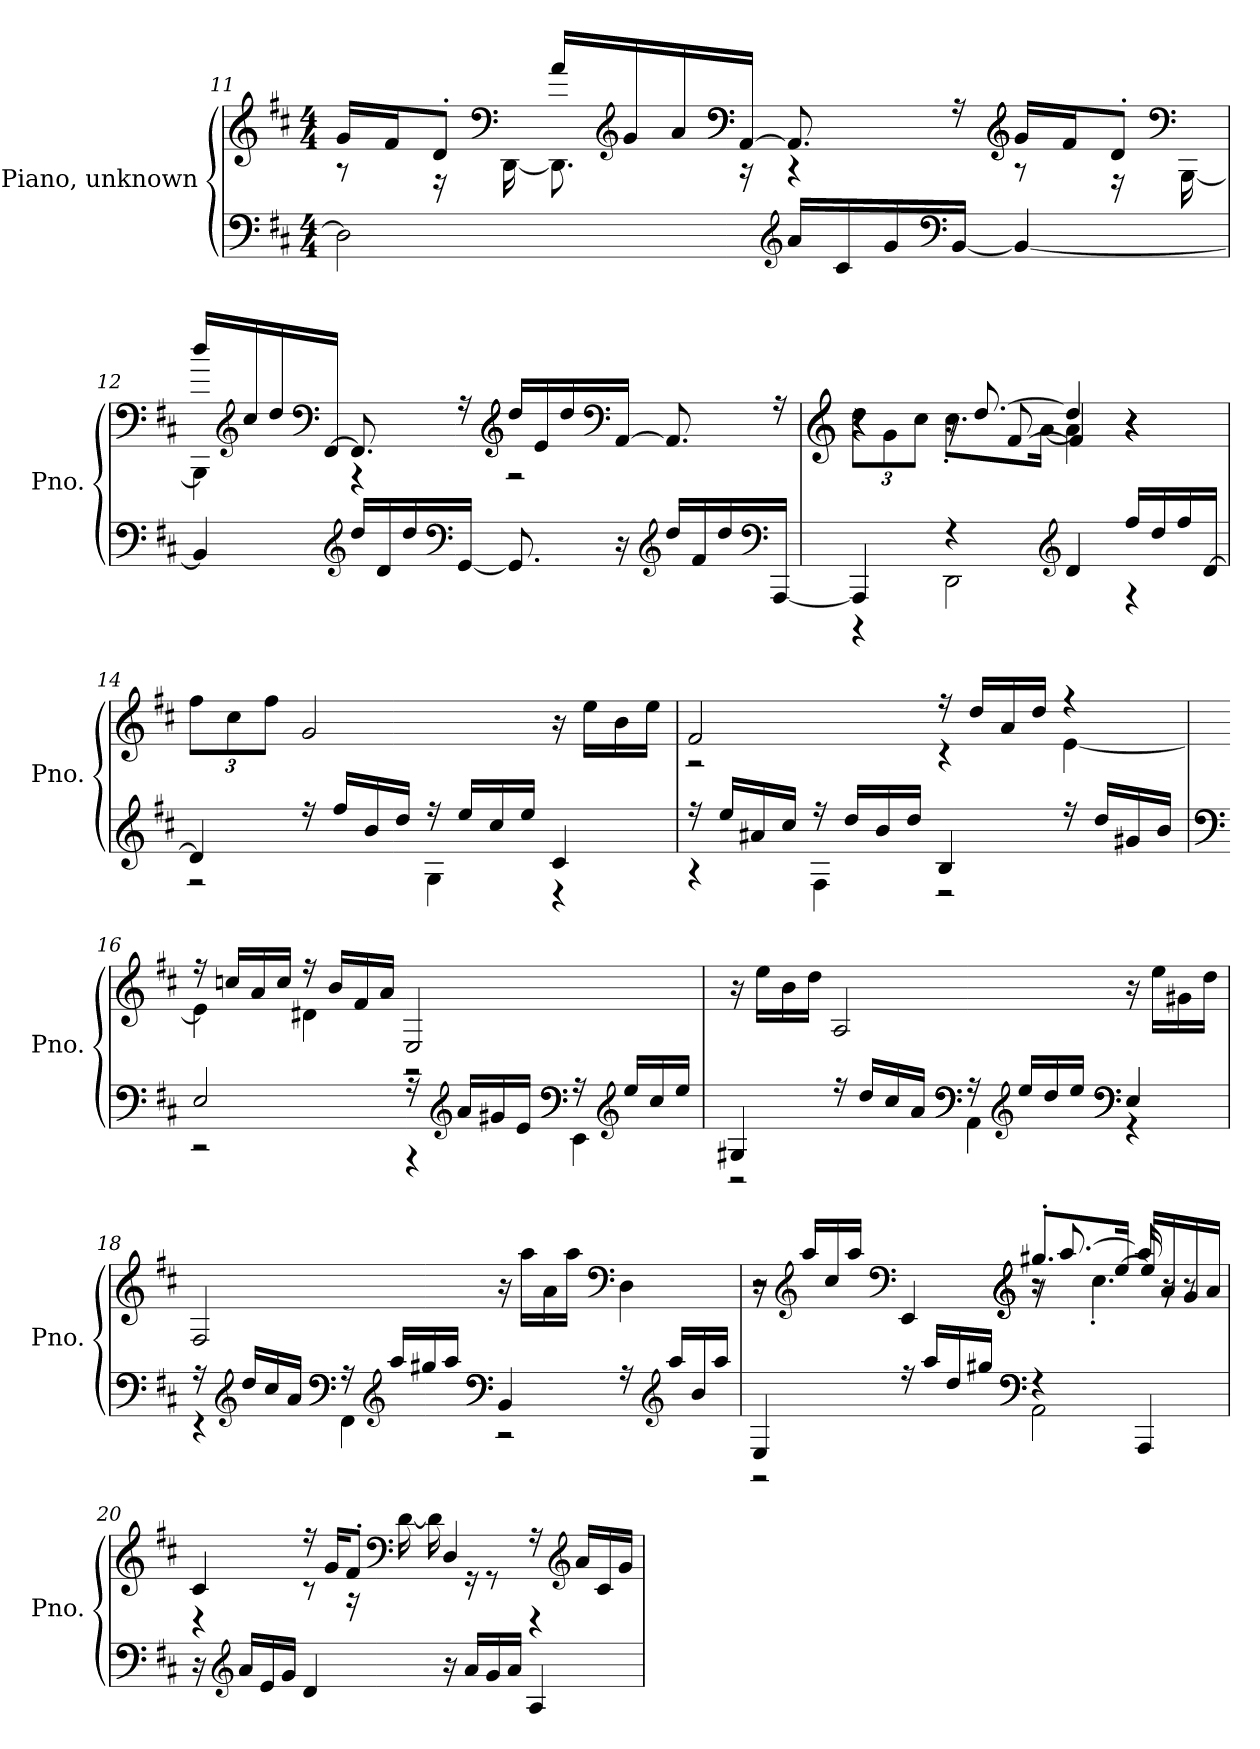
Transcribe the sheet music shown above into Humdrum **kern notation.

**kern	**kern
*part1	*part1
*staff2	*staff1
*I"Piano, unknown	*
*I'Pno.	*
!!LO:LB:g=z
*clefF4	*clefG2
*k[f#c#]	*k[f#c#]
*M4/4	*M4/4
=11	=11
*	*^
2D\]	16g/LL	8r
.	16f#/J	.
.	8d'/J	16r
*	*clefF4	*
.	.	[16DD\
.	16a/LL	8.DD\]
*	*clefG2	*
.	16g/	.
.	16a/	.
*	*clefF4	*
.	[16AA/JJ	16r
*clefG2	*	*
16a/LL	8.AA/]	4r
16c#/	.	.
16g/	.	.
*clefF4	*	*
[16BB/JJ	16r	.
*	*clefG2	*
4BB/_	16g/LL	8r
.	16f#/J	.
.	8d'/J	16r
*	*clefF4	*
.	.	[16BBB\
!!LO:LB:g=z	!!
=12	=12	=12
4BB/]	16dd/LL	4BBB\]
*	*clefG2	*
.	16cc#/	.
.	16dd/	.
*	*clefF4	*
.	[16FF#/JJ	.
*clefG2	*	*
16dd/LL	8.FF#/]	4r
16d/	.	.
16dd/	.	.
*clefF4	*	*
[16GG/JJ	16r	.
*	*clefG2	*
8.GG/]	16dd/LL	2r
.	16e/	.
.	16dd/	.
*	*clefF4	*
16r	[16AA/JJ	.
*clefG2	*	*
16dd/LL	8.AA/]	.
16f#/	.	.
16dd/	.	.
*clefF4	*	*
[16AAA/JJ	16r	.
*	*v	*v
=13	=13
*	*clefG2
*^	*^
*	*	*	*Xbrackettup
*	*	*	*^
4AAA/]	4r	4r	12dd\L	4r
.	.	.	12g\	.
.	.	.	12cc#\J	.
4r	2DD\	16r	8.cc#'\L	8r
.	.	[8.dd/	.	.
.	.	.	.	[8f#/
.	.	.	[16a\Jk	.
*clefG2	*	*	*	*
4d/	.	4dd/]	4a\]	4f#/]
16ff#/LL	4r	4r	4r	4r
16dd/	.	.	.	.
16ff#/	.	.	.	.
[16d/JJ	.	.	.	.
*	*	*v	*v	*v
!!LO:LB:g=z
=14	=14	=14
4d/]	2r	12ff#\L
.	.	12cc#\
.	.	12ff#\J
16r	.	2g/
16ff#/LL	.	.
16b/	.	.
16dd/JJ	.	.
16r	4G\	.
16ee/LL	.	.
16cc#/	.	.
16ee/JJ	.	.
4c#/	4r	16r
.	.	16ee\LL
.	.	16b\
.	.	16ee\JJ
=15	=15	=15
*	*	*^
16r	4r	2f#/	2r
16ee/LL	.	.	.
16a#X/	.	.	.
16cc#/JJ	.	.	.
16r	4F#\	.	.
16dd/LL	.	.	.
16b/	.	.	.
16dd/JJ	.	.	.
4B/	2r	16r	4r
.	.	16dd/LL	.
.	.	16a/	.
.	.	16dd/JJ	.
16r	.	4r	[4e\
16dd/LL	.	.	.
16g#X/	.	.	.
16b/JJ	.	.	.
!!LO:LB:g=z	!!
=16	=16	=16	=16
*clefF4	*	*	*
2E/	2r	16r	4e\]
.	.	16ccn/LL	.
.	.	16a/	.
.	.	16cc/JJ	.
.	.	16r	4d#X\
.	.	16b/LL	.
.	.	16f#/	.
.	.	16a/JJ	.
16r	4r	2E/	2r
*clefG2	*	*	*
16a/LL	.	.	.
16g#X/	.	.	.
16e/JJ	.	.	.
*clefF4	*	*	*
16r	4EE\	.	.
*clefG2	*	*	*
16ee/LL	.	.	.
16cc#/	.	.	.
16ee/JJ	.	.	.
*	*	*v	*v
=17	=17	=17
4G#X/	2r	16r
.	.	16ee\LL
.	.	16b\
.	.	16dd\JJ
16r	.	2A/
16dd/LL	.	.
16cc#/	.	.
16a/JJ	.	.
*clefF4	*	*
16r	4AA\	.
*clefG2	*	*
16ee/LL	.	.
16dd/	.	.
16ee/JJ	.	.
*clefF4	*	*
4E/	4r	16r
.	.	16ee\LL
.	.	16g#X\
.	.	16dd\JJ
!!LO:LB:g=z
=18	=18	=18
16r	4r	2F#/
*clefG2	*	*
16dd/LL	.	.
16cc#/	.	.
16a/JJ	.	.
*clefF4	*	*
16r	4FF#\	.
*clefG2	*	*
16aa/LL	.	.
16gg#X/	.	.
16aa/JJ	.	.
*clefF4	*	*
4BB/	2r	16r
.	.	16aa\LL
.	.	16a\
.	.	16aa\JJ
*	*	*clefF4
16r	.	4D\
*clefG2	*	*
16aa/LL	.	.
16b/	.	.
16aa/JJ	.	.
!!LO:PB:g=z
=19	=19	=19
*	*	*^
*	*	*	*^
4E/	2r	2r	2r	16r
*	*	*clefG2	*	*
.	.	.	.	16aa/LL
.	.	.	.	16cc#/
.	.	.	.	16aa/JJ
*	*	*clefF4	*	*
16r	.	.	.	4EE/
16aa/LL	.	.	.	.
16dd/	.	.	.	.
16gg#X/JJ	.	.	.	.
*clefF4	*	*clefG2	*	*
4r	2AA\	16r	8r	8.gg#X'/L
.	.	[8.aa/	.	.
.	.	.	4.cc#'\	.
.	.	.	.	[16ee/Jk
4AAA/	.	16aa/]	.	16ee/LL]
.	.	16r	.	16a/
.	.	8r	.	16g/
.	.	.	.	16a/JJ
*v	*v	*	*	*
*	*	*v	*v
!!LO:LB:g=z
=20	=20	=20
16r	4c#/	4r
*clefG2	*	*
16a/LL	.	.
16e/	.	.
16g/JJ	.	.
4d/	16r	8r
.	16g/KL	.
.	8f#'/J	16r
*	*clefF4	*
.	.	[16d\
16r	4D/	16d\]
16a/LL	.	16r
16g/	.	8r
16a/JJ	.	.
4A/	16r	4r
*	*clefG2	*
.	16a/LL	.
.	16c#/	.
.	16g/JJ	.
*	*v	*v
=	=
*-	*-
